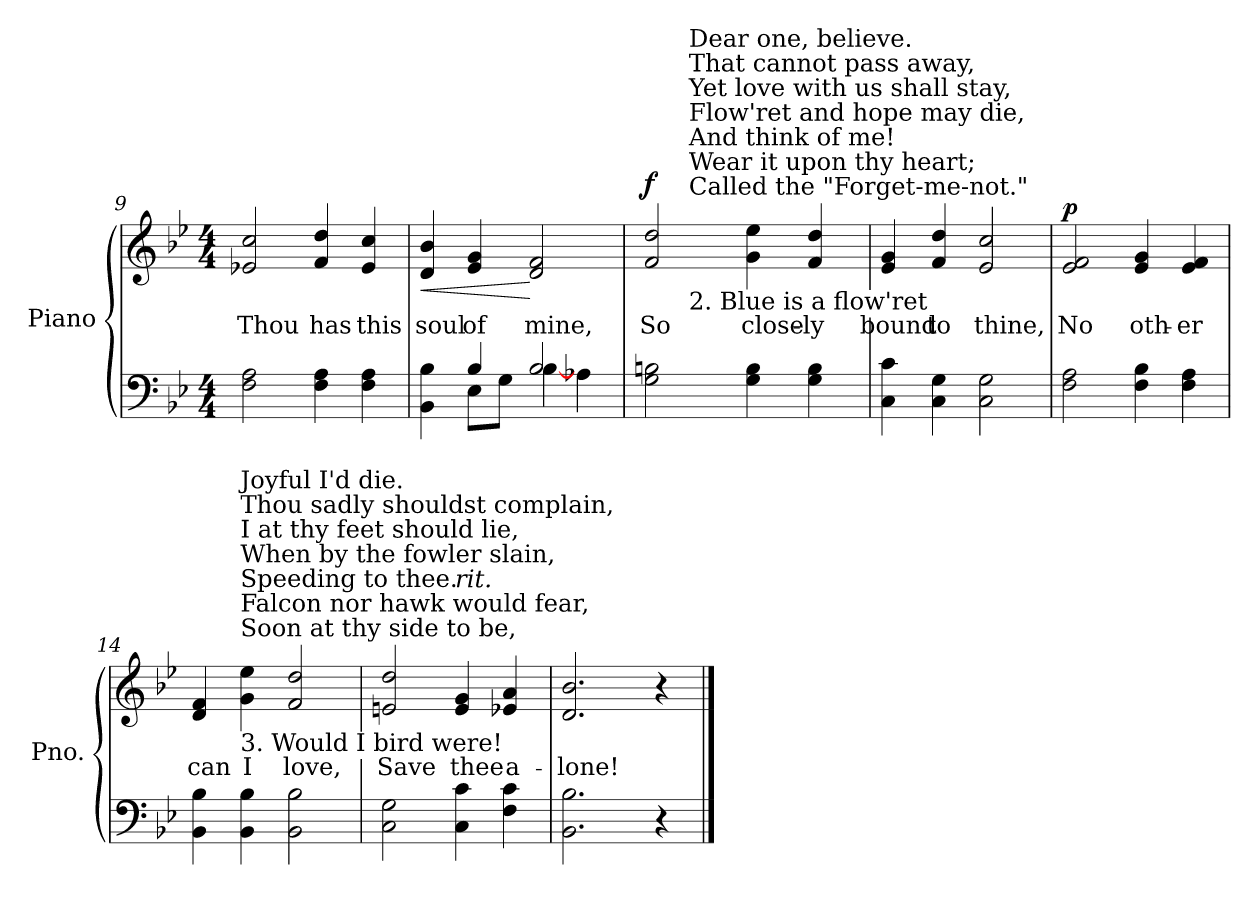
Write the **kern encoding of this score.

**kern	**kern	**text	**dynam
*part1	*part1	*part1	*part1
*staff2	*staff1	*staff1	*staff1/2
*I"Piano	*	*	*
*I'Pno.	*	*	*
*clefF4	*clefG2	*	*
*k[b-e-]	*k[b-e-]	*	*
*B-:	*B-:	*	*
*M4/4	*M4/4	*	*
=9	=9	=9	=9
!	!	!LO:LY:b:color=#000000	!
2Fi\ 2Ai	2e-Xi/ 2cci	Thou	.
!	!	!LO:LY:b:color=#000000	!
4Fi\ 4Ai	4fi/ 4ddi	has	.
!	!	!LO:LY:b:color=#000000	!
4Fi\ 4Ai	4e-i/ 4cci	this	.
=10	=10	=10	=10
*^	*	*	*
!	!	!	!LO:LY:b:color=#000000	!LO:HP:b
4BB-i\ 4B-i	4ryy	4di/ 4b-i	soul	<
!	!	!	!LO:LY:b:color=#000000	!
4B-i/	8E-i\L	4e-i/ 4gi	of	.
.	8Gi\J	.	.	.
!	!	!	!LO:LY:b:color=#000000	!
2B-i/	[4B-i\	2di/ 2fi	mine,	[
.	4A-Xi\	.	.	.
*v	*v	*	*	*
!!LO:LB:g=z
=11	=11	=11	=11
*^	*	*	*
!	!	!	!LO:LY:b:color=#000000	!
*v	*v	*^	*	*
2Gi\ 2Bni	2fi/ 2ddi	8ryy	So	f
.	.	32ryy	.	.
!	!	!LO:TX:b:t=2.  Blue is a flow'ret	!	!
!	!	!LO:TX:t=Called the "Forget-me-not."	!	!
!	!	!LO:TX:t=Wear it upon thy heart;	!	!
!	!	!LO:TX:t=And think of me!	!	!
!	!	!LO:TX:t=Flow'ret and hope may die,	!	!
!	!	!LO:TX:t=Yet love with us shall stay,	!	!
!	!	!LO:TX:t=That cannot pass away,	!	!
!	!	!LO:TX:t=Dear one, believe.	!	!
.	.	2ryy	.	.
!	!	!	!LO:LY:b:color=#000000	!
4Gi\ 4Bi	4gi\ 4ee-i	.	close-	.
.	.	4ryy	.	.
!	!	!	!LO:LY:b:color=#000000	!
4Gi\ 4Bi	4fi/ 4ddi	.	-ly	.
.	.	16.ryy	.	.
*	*v	*v	*	*
=12	=12	=12	=12
*	*^	*	*
!	!	!	!LO:LY:b:color=#000000	!
*	*v	*v	*	*
4Ci\ 4ci	4e-i/ 4gi	bound	.
!	!	!LO:LY:b:color=#000000	!
4Ci\ 4Gi	4fi/ 4ddi	to	.
!	!	!LO:LY:b:color=#000000	!
2Ci\ 2Gi	2e-i/ 2cci	thine,	.
=13	=13	=13	=13
!	!	!LO:LY:b:color=#000000	!
2Fi\ 2Ai	2e-i/ 2fi	No	p
!	!	!LO:LY:b:color=#000000	!
4Fi\ 4B-i	4e-i/ 4gi	oth-	.
!	!	!LO:LY:b:color=#000000	!
4Fi\ 4Ai	4e-i/ 4fi	-er	.
=14	=14	=14	=14
!	!	!LO:LY:b:color=#000000	!
4BB-i\ 4B-i	4di/ 4fi	can	.
!	!LO:TX:b:t=3.  Would I bird were!	!	!
!	!LO:TX:t=Soon at thy side to be,	!	!
!	!LO:TX:t=Falcon nor hawk would fear,	!	!
!	!LO:TX:t=Speeding to thee.	!	!
!	!LO:TX:t=When by the fowler slain,	!	!
!	!LO:TX:t=I at thy feet should lie,	!	!
!	!LO:TX:t=Thou sadly shouldst complain,	!	!
!	!LO:TX:t=Joyful I'd die.	!	!
!	!	!LO:LY:b:color=#000000	!
4BB-i\ 4B-i	4gi\ 4ee-i	I	.
!	!	!LO:LY:b:color=#000000	!
2BB-i\ 2B-i	2fi/ 2ddi	love,	.
=15	=15	=15	=15
!	!	!LO:LY:b:color=#000000	!
2Ci\ 2Gi	2eni/ 2ddi	Save	.
!	!LO:TX:a:i:t=rit.	!	!
!	!	!LO:LY:b:color=#000000	!
4Ci\ 4ci	4ei/ 4gi	thee	.
!	!	!LO:LY:b:color=#000000	!
4Fi\ 4ci	4e-Xi/ 4ai	a-	.
=16	=16	=16	=16
!	!	!LO:LY:b:color=#000000	!
2.BB-i\ 2.B-i	2.di/ 2.b-i	-lone!	.
4r	4r	.	.
==	==	==	==
*-	*-	*-	*-
